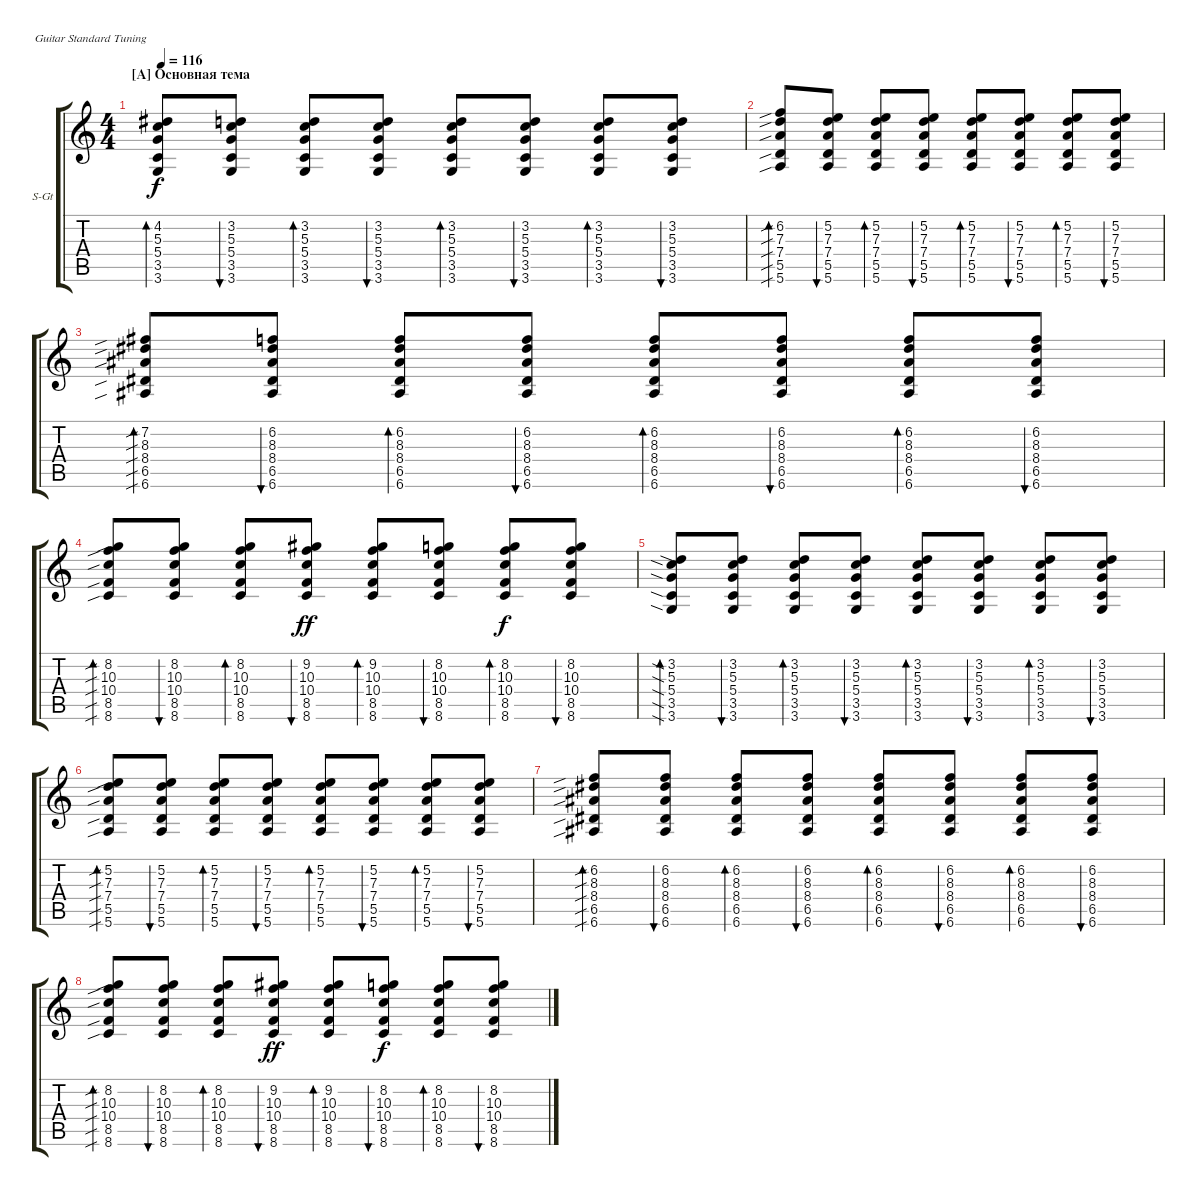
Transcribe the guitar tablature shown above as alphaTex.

\defaultSystemsLayout 4
\bracketExtendMode groupsimilarinstruments
\firstSystemTrackNameOrientation horizontal
\otherSystemsTrackNameOrientation horizontal
\track ("Steel Guitar" "S-Gt") {instrument acousticguitarsteel}
\staff {score tabs}
\tuning (E4 B3 G3 D3 A2 E2)
\ts (4 4)
\section ("A" "Основная тема")
\tempo 116
\clef g2
\ks c
(5.4 3.5 5.3 4.2 3.6).8{bd 51 dy f} (5.4 3.5 5.3 3.2 3.6).8{bu 51} (5.4 3.5 5.3 3.2 3.6).8{bd 51} (5.4 3.5 5.3 3.2 3.6).8{bu 51} (5.4 3.5 5.3 3.2 3.6).8{bd 51} (5.4 3.5 5.3 3.2 3.6).8{bu 51} (5.4 3.5 5.3 3.2 3.6).8{bd 51} (5.4 3.5 5.3 3.2 3.6).8{bu 51} |
(7.4{sib} 5.5{sib} 7.3{sib} 6.2{sib} 5.6{sib}).8{bd 51} (7.4 5.5 7.3 5.2 5.6).8{bu 51} (7.4 5.5 7.3 5.2 5.6).8{bd 51} (7.4 5.5 7.3 5.2 5.6).8{bu 51} (7.4 5.5 7.3 5.2 5.6).8{bd 51} (7.4 5.5 7.3 5.2 5.6).8{bu 51} (7.4 5.5 7.3 5.2 5.6).8{bd 51} (7.4 5.5 7.3 5.2 5.6).8{bu 51} |
(8.4{sib} 6.5{sib} 8.3{sib} 7.2{sib} 6.6{sib}).8{bd 51} (8.4 6.5 8.3 6.2 6.6).8{bu 51} (8.4 6.5 8.3 6.2 6.6).8{bd 51} (8.4 6.5 8.3 6.2 6.6).8{bu 51} (8.4 6.5 8.3 6.2 6.6).8{bd 51} (8.4 6.5 8.3 6.2 6.6).8{bu 51} (8.4 6.5 8.3 6.2 6.6).8{bd 51} (8.4 6.5 8.3 6.2 6.6).8{bu 51} |
(10.4{sib} 8.5{sib} 10.3{sib} 8.2{sib} 8.6{sib}).8{bd 51} (10.4 8.5 10.3 8.2 8.6).8{bu 51} (10.4 8.5 10.3 8.2 8.6).8{bd 51} (10.4 8.5 10.3 9.2 8.6).8{bu 51 dy ff} (10.4 8.5 10.3 9.2 8.6).8{bd 51} (10.4 8.5 10.3 8.2 8.6).8{bu 51} (10.4 8.5 10.3 8.2 8.6).8{bd 51 dy f} (10.4 8.5 10.3 8.2 8.6).8{bu 51} |
(5.4{sia} 3.5{sia} 5.3{sia} 3.2{sia} 3.6{sia}).8{bd 51} (5.4 3.5 5.3 3.2 3.6).8{bu 51} (5.4 3.5 5.3 3.2 3.6).8{bd 51} (5.4 3.5 5.3 3.2 3.6).8{bu 51} (5.4 3.5 5.3 3.2 3.6).8{bd 51} (5.4 3.5 5.3 3.2 3.6).8{bu 51} (5.4 3.5 5.3 3.2 3.6).8{bd 51} (5.4 3.5 5.3 3.2 3.6).8{bu 51} |
(7.4{sib} 5.5{sib} 7.3{sib} 5.2{sib} 5.6{sib}).8{bd 51} (7.4 5.5 7.3 5.2 5.6).8{bu 51} (7.4 5.5 7.3 5.2 5.6).8{bd 51} (7.4 5.5 7.3 5.2 5.6).8{bu 51} (7.4 5.5 7.3 5.2 5.6).8{bd 51} (7.4 5.5 7.3 5.2 5.6).8{bu 51} (7.4 5.5 7.3 5.2 5.6).8{bd 51} (7.4 5.5 7.3 5.2 5.6).8{bu 51} |
(8.4{sib} 6.5{sib} 8.3{sib} 6.2{sib} 6.6{sib}).8{bd 51} (8.4 6.5 8.3 6.2 6.6).8{bu 51} (8.4 6.5 8.3 6.2 6.6).8{bd 51} (8.4 6.5 8.3 6.2 6.6).8{bu 51} (8.4 6.5 8.3 6.2 6.6).8{bd 51} (8.4 6.5 8.3 6.2 6.6).8{bu 51} (8.4 6.5 8.3 6.2 6.6).8{bd 51} (8.4 6.5 8.3 6.2 6.6).8{bu 51} |
(10.4{sib} 8.5{sib} 10.3{sib} 8.2{sib} 8.6{sib}).8{bd 51} (10.4 8.5 10.3 8.2 8.6).8{bu 51} (10.4 8.5 10.3 8.2 8.6).8{bd 51} (10.4 8.5 10.3 9.2 8.6).8{bu 51 dy ff} (10.4 8.5 10.3 9.2 8.6).8{bd 51} (10.4 8.5 10.3 8.2 8.6).8{bu 51 dy f} (10.4 8.5 10.3 8.2 8.6).8{bd 51} (10.4 8.5 10.3 8.2 8.6).8{bu 51}
